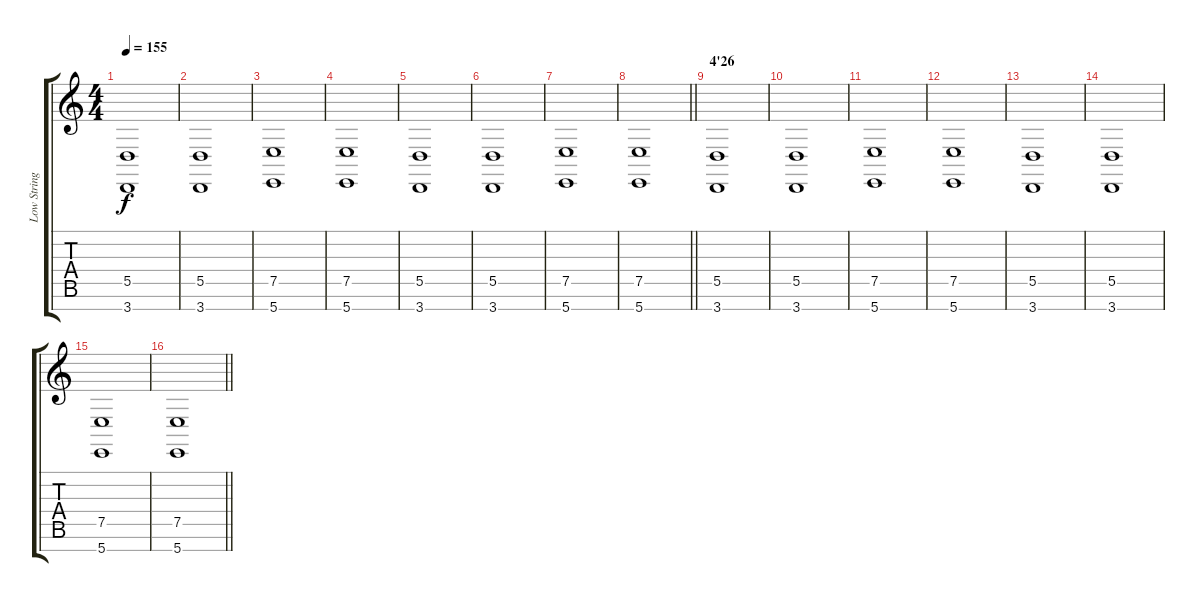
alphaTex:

\track ("Low Strings" "Low String") {instrument synthstrings1}
\staff {score tabs}
\tuning (E4 B3 G3 D3 A2 E2 B1) {hide}
\ts (4 4)
\tempo 155
\clef g2
\ks c
(5.5 3.7).1{dy f} |
(5.5 3.7).1 |
(7.5 5.7).1 |
(7.5 5.7).1 |
(5.5 3.7).1 |
(5.5 3.7).1 |
(7.5 5.7).1 |
\barLineRight lightlight
(7.5 5.7).1 |
\section ("" "4'26")
(5.5 3.7).1 |
(5.5 3.7).1 |
(7.5 5.7).1 |
(7.5 5.7).1 |
(5.5 3.7).1 |
(5.5 3.7).1 |
(7.5 5.7).1 |
\barLineRight lightlight
(7.5 5.7).1
